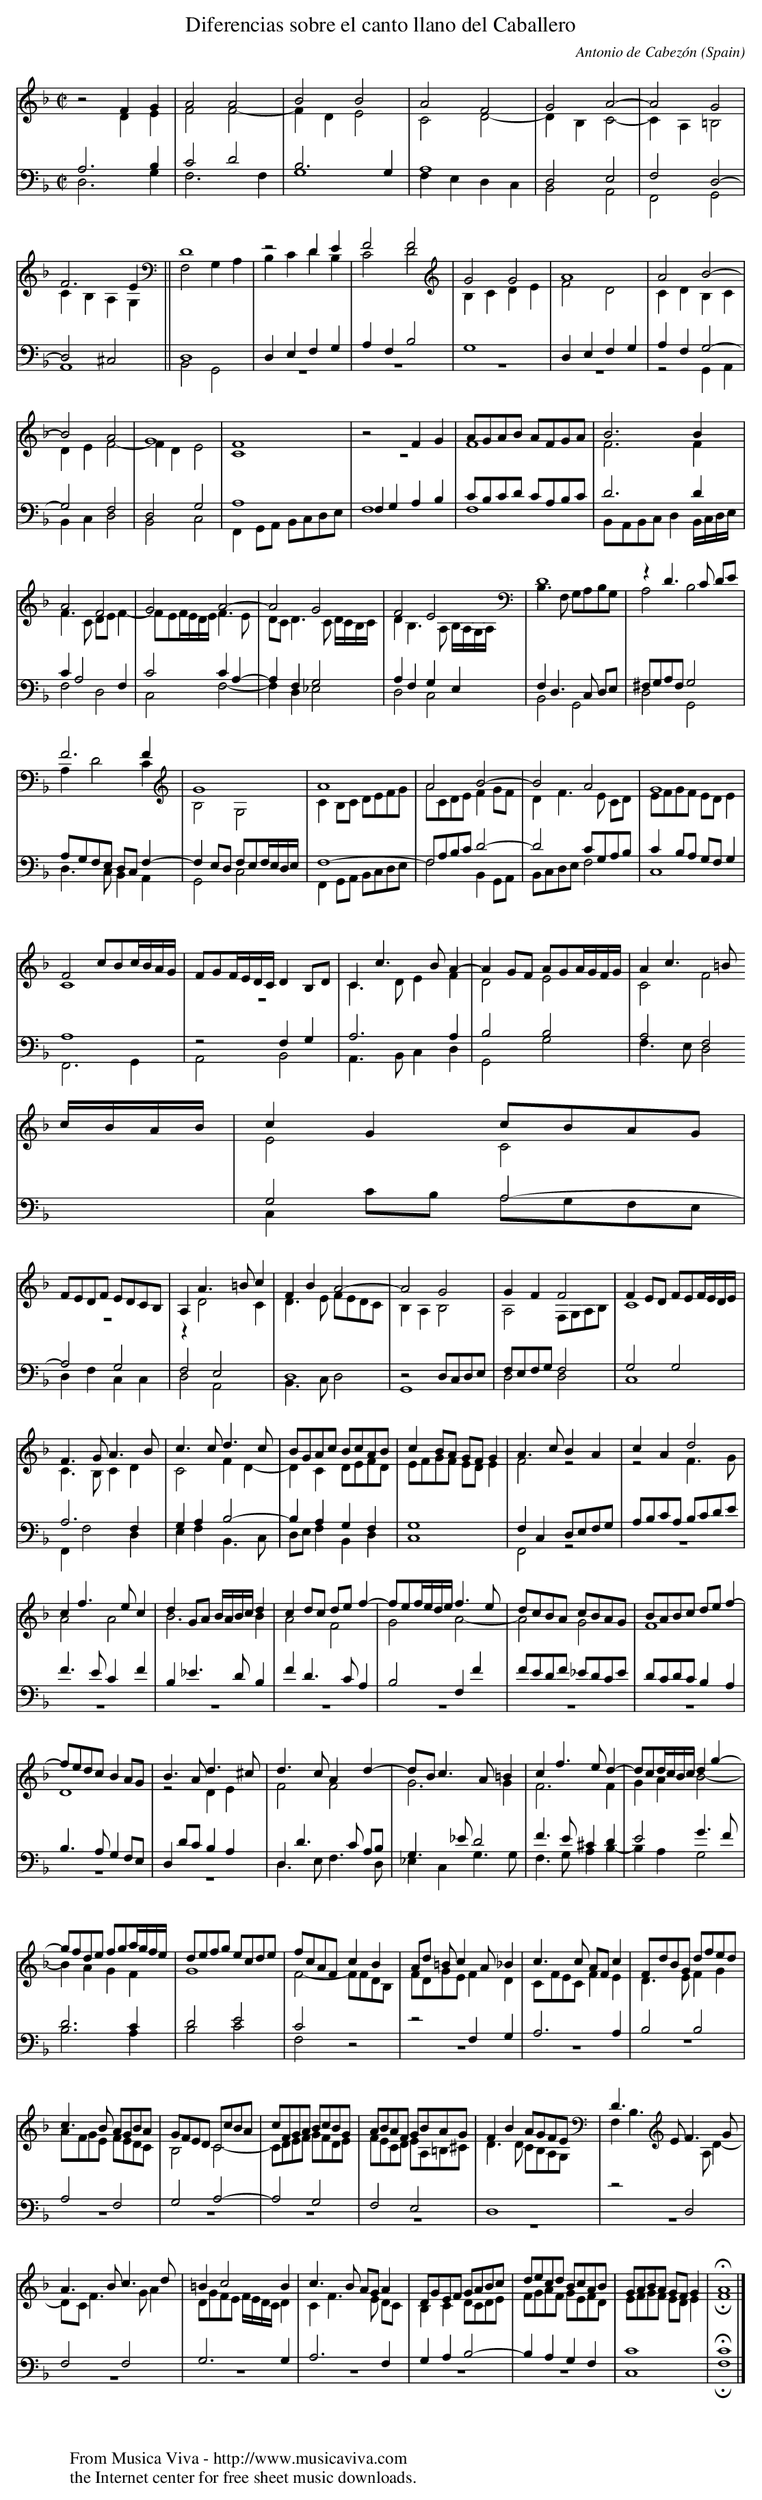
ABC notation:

X:1
T:Diferencias sobre el canto llano del Caballero
C:Antonio de Cabez\'on
O:Spain
V:1 Program 1 46 up %Harp
V:2 Program 1 46 merge down %Harp
V:3 Program 1 46 bass up %Harp
V:4 Program 1 46 bass merge down %Harp
M:C|
L:1/8
K:F
V:1
z4 F2G2|A4 A4|B4 B4|A4 F4|G4 A4-|A4 G4|
V:2
z4 D2E2|F4 F4-|F2D2 E4|C4 D4-|D2B,2 C4-|C2A,2 =B,4|
V:3
A,6B,2|C4 D4|B,6G,2|A,8|D,4 E,4|F,4 D,4-|
V:4
D,6G,2|F,6F,2|G,8|F,2E,2 D,2C,2|B,,4 A,,4|F,,4 G,,4|
V:1
F6E2||D8|z4 D2E2|F4 F4|G4 G4|A8|A4 B4-|
V:2
C2B,2 A,2G,2||F,4 G,2A,2|B,2C2 D2B,2|C4 D4|B,2C2 D2E2|F4 D4|C2D2 B,2C2|
V:3
D,4 ^C,4||D,8|D,2E,2 F,2G,2|A,2F,2 B,4|G,8|D,2E,2 F,2G,2|A,2F,2 G,4-|
V:4
A,,8||B,,4 G,,4|z8|z8|z8|z8|z4 G,,2A,,2|
V:1
B4 A4|G8|F8|z4 F2G2|AGAB AFGA|B6B2|
V:2
D2E2 F4-|F2D2 E4|C8|z8|F8|F6F2|
V:3
G,4 F,4|D,4 G,4|A,8|F,2G,2 A,2B,2|CB,CD CA,B,C|D6D2|
V:4
B,,2C,2 D,4|B,,4 C,4|F,,2G,,A,, B,,C,D,E,|F,8|F,8|B,,A,,B,,C, D,2B,,/C,/D,/E,/|
V:1
A4 F4|G4 A4-|A4 G4|F4 E4|D8|z2 D3C DE|
V:2
F3C DEF2-|FEF/E/D/E/ F3E|DC D3C D/C/B,/C/|D2B,3A, B,/A,/G,/A,/|B,3F,
G,A,B,G,|A,4 B,4|
V:3
C2A,4F,2|C4 C2A,2-|A,2F,2 G,4|A,2F,2 G,2E,2|F,2D,3 C, D,E,|^F,G,A,F, G,4|
V:4
F,4 D,4|C,4 F,4-|F,2D,2 _E,4|D,4 C,4|B,,4 G,,4|D,4 G,,4|
V:1
F6F2|G8|A8|A4 B4-|B4 A4|G8|
V:2
A,2D4C2|B,4 G,4|C2B,C DEFG|ACDE F2GF|D2F3E CD|EFGF EDE2|
V:3
A,G,F,E, D,C,F,2-|F,2E,D, F,E,F,/E,/D,/E,/|F,8-|F,A,B,C D4-|D4
CG,A,B,|C2B,A, G,F,G,2|
V:4
D,3C, B,,2A,,2|G,,4 C,4|F,,2G,,A,, B,,C,D,E,|F,4 B,,2G,,A,,|B,,C,D,E, F,4|C,8|
V:1
F4 cBc/B/A/G/|FGF/E/D/C/ D2B,D|C2c3B A2-|A2GF AGA/G/F/G/|A2c3=B
c/B/A/B/|c2G2 cBAG|
V:2
C8|z8|C3D E2F2|D4 E4|C4 F4|E4 C4|
V:3
A,8|z4 F,2G,2|A,6A,2|B,4 B,4|A,4 F,4|G,4 A,4-|
V:4
F,,6G,,2|A,,4 B,,4|A,,3B,, C,2D,2|G,,4 G,4|F,3E, D,4|C,2CB, A,G,F,E,|
V:1
FEDF EDCB,|A,2A3 =Bc2|F2B2 A4-|A4 G4|G2F2 F4|F2ED FEF/E/D/E/|
V:2
z8|z2 D4 C2|D3E FEDC|B,2A,2 B,4|A,4 F,G,A,B,|C8|
V:3
A,4 G,4|F,4 E,4|D,8|z4 D,C,D,E,|F,E,F,G, F,4|G,4 G,4|
V:4
D,2F,2 C,2C,2|D,4 A,,4|B,,3C, D,4|G,,8|D,4 D,4|C,8|
V:1
F3G A3B|c3c d3c|BGAc BcAB|c2BA GFG2|A3c B2A2|c2A2 d4|
V:2
C3B, C2D2|C4 F2D2-|D2C2 DEFD|EFGF EDE2|F4 z4|z4 F3G|
V:3
A,6F,2|G,2A,2 B,4-|B,2A,2 G,2F,2|G,8|F,2C,2 D,E,F,G,|A,B,CA, B,CDE|
V:4
F,,2F,4D,2|E,2F,2 B,,3C,|D,E,F,2 B,,2D,2|C,8|F,,4 z4|z8|
V:1
c2f3ec2|d2GA B/A/B/c/d2|c2dc def2-|fef/e/d/e/ f3e|dcBA cBAG|BABc def2-|
V:2
A4 A4|B6B2|A4 F4|G4 A4-|A4 G4|F8|
V:3
F3E C2F2|B,2_E3DB,2|F2D3CA,2|B,4 F,2F2|FEDF _EDCE|DCDC B,2A,2|
V:4
z8|z8|z8|z8|z8|z8|
V:1
fedc B2AG|B3A d3^c|d3c A2d2-|dBc3 A=B2|c2f3 ed2-|dcd/c/B/c/ d2g2-|
V:2
D8|z4 D2E2|F4 F4|G6G2|F6F2|G2A2 B4-|
V:3
B,3A, G,2F,E,|D,2DC B,2A,2|D,2 D3C A,B,|G,3_E D4|F3E ^C2D2|E4 G3F|
V:4
z8|z8|D,3E, F,3D,|_E,2C,2 G,3G,|F,3G, A,2B,2-|B,2A,2 G,4|
V:1
gfde fga/g/f/e/|defg ecde|fcAF c2B2|Ad =Bc2A_B2|c3c AFc2|FdBG dfed|
V:2
B2A2 G2F2|G8|F4- FFDB,|FDGE F2D2|CFEC F2E2|D3E F2G2|
V:3
D6C2|D4 E4|C4 z4|z4 F,2G,2|A,6 A,2|B,4 B,4|
V:4
B,6A,2|B,4 C4|F,4 z4|z8|z8|z8|
V:1
c3B AGBA|GFED CcBA|cFGA BcBG|ABAF GBAG|F2B2 AGFE|D3E F3G|
V:2
AFGE FEDC|B,4 C4-|CDEF GFDE|FECD EA,=B,^C|D3D CB,A,G,|F,2B,3 A,D2-|
V:3
A,4 F,4|G,4 A,4-|A,4 G,4|F,4 E,4|D,8|z4 D,4|
V:4
z8|z8|z8|z8|z8|z8|
V:1
A3B c3d|=B2c4B2|c3B AGA2|DGEF GABc|decd BcAB|GABA GFG2|HA8|]
V:2
DC F3 GA2|DGFE F/E/D/C/D2|C2F3 E DC|B,2C2 DCDE|FGAF GEFD|EFGF EDE2|HF8|]
V:3
F,4 F,4|G,6 G,2|A,6 F,2|G,2A,2 B,4-|B,2A,2 G,2F,2|C8|HC8|]
V:4
z8|z8|z8|z8|z8|C,8|HF,8|]
W:
W:
W:  From Musica Viva - http://www.musicaviva.com
W:  the Internet center for free sheet music downloads.
